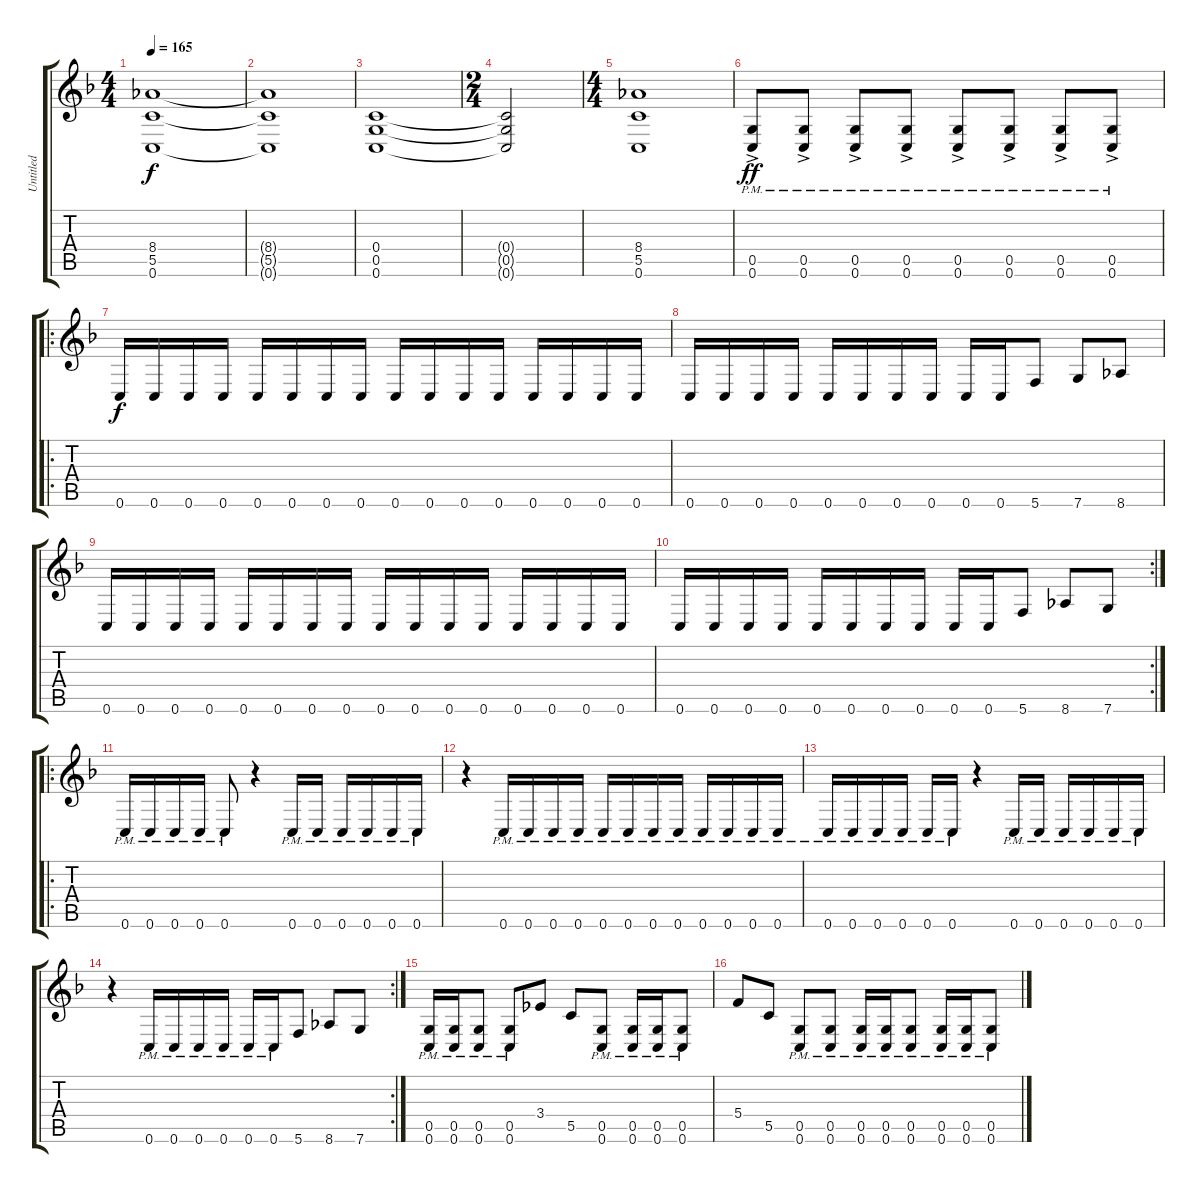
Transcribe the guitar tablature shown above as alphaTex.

\track ("Untitled" "Untitled") {instrument distortionguitar}
\staff {score tabs}
\tuning (D4 A3 F3 C3 G2 C2) {hide}
\ts (4 4)
\tempo 165
\clef g2
\ks f
(8.4 5.5 0.6).1{dy f} |
(8.4{t} 5.5{t} 0.6{t}).1 |
(0.4 0.5 0.6).1 |
\ts (2 4)
(0.4{t} 0.5{t} 0.6{t}).2 |
\ts (4 4)
(8.4 5.5 0.6).1 |
(0.5{ac pm} 0.6{ac pm}).8{dy ff} (0.5{ac pm} 0.6{ac pm}).8 (0.5{ac pm} 0.6{ac pm}).8 (0.5{ac pm} 0.6{ac pm}).8 (0.5{ac pm} 0.6{ac pm}).8 (0.5{ac pm} 0.6{ac pm}).8 (0.5{ac pm} 0.6{ac pm}).8 (0.5{ac pm} 0.6{ac pm}).8 |
\ro
0.6.16{dy f} 0.6.16 0.6.16 0.6.16 0.6.16 0.6.16 0.6.16 0.6.16 0.6.16 0.6.16 0.6.16 0.6.16 0.6.16 0.6.16 0.6.16 0.6.16 |
0.6.16 0.6.16 0.6.16 0.6.16 0.6.16 0.6.16 0.6.16 0.6.16 0.6.16 0.6.16 5.6.8 7.6.8 8.6.8 |
0.6.16 0.6.16 0.6.16 0.6.16 0.6.16 0.6.16 0.6.16 0.6.16 0.6.16 0.6.16 0.6.16 0.6.16 0.6.16 0.6.16 0.6.16 0.6.16 |
\rc 2
0.6.16 0.6.16 0.6.16 0.6.16 0.6.16 0.6.16 0.6.16 0.6.16 0.6.16 0.6.16 5.6.8 8.6.8 7.6.8 |
\ro
0.6{pm}.16 0.6{pm}.16 0.6{pm}.16 0.6{pm}.16 0.6{pm}.8 r.4 0.6{pm}.16 0.6{pm}.16 0.6{pm}.16 0.6{pm}.16 0.6{pm}.16 0.6{pm}.16 |
r.4 0.6{pm}.16 0.6{pm}.16 0.6{pm}.16 0.6{pm}.16 0.6{pm}.16 0.6{pm}.16 0.6{pm}.16 0.6{pm}.16 0.6{pm}.16 0.6{pm}.16 0.6{pm}.16 0.6{pm}.16 |
0.6{pm}.16 0.6{pm}.16 0.6{pm}.16 0.6{pm}.16 0.6{pm}.16 0.6{pm}.16 r.4 0.6{pm}.16 0.6{pm}.16 0.6{pm}.16 0.6{pm}.16 0.6{pm}.16 0.6{pm}.16 |
\rc 2
r.4 0.6{pm}.16 0.6{pm}.16 0.6{pm}.16 0.6{pm}.16 0.6{pm}.16 0.6{pm}.16 5.6.8 8.6.8 7.6.8 |
(0.5{pm} 0.6{pm}).16 (0.5{pm} 0.6{pm}).16 (0.5{pm} 0.6{pm}).8 (0.5{pm} 0.6{pm}).8 3.4.8 5.5.8 (0.5{pm} 0.6{pm}).8 (0.5{pm} 0.6{pm}).16 (0.5{pm} 0.6{pm}).16 (0.5{pm} 0.6{pm}).8 |
5.4.8 5.5.8 (0.5{pm} 0.6{pm}).8 (0.5{pm} 0.6{pm}).8 (0.5{pm} 0.6{pm}).16 (0.5{pm} 0.6{pm}).16 (0.5{pm} 0.6{pm}).8 (0.5{pm} 0.6{pm}).16 (0.5{pm} 0.6{pm}).16 (0.5{pm} 0.6{pm}).8
